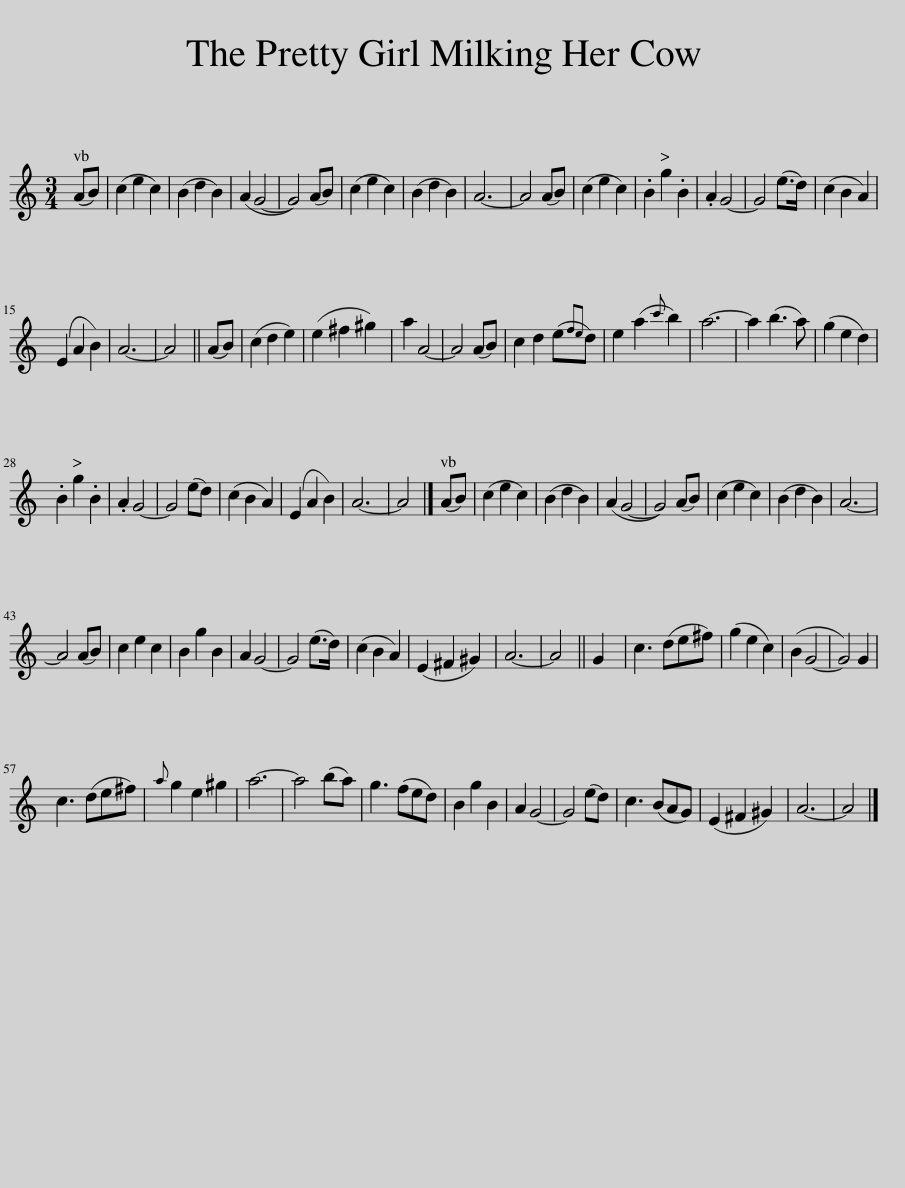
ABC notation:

X:1
L:1/8
M:3/4
I:linebreak $
K:C
V:1 treble
V:1
 (AB) | (c2 e2 c2) | (B2 d2 B2) | (A2 G4- | G4) (AB) | %5
 (c2 e2 c2) | (B2 d2 B2) | A6- | A4 (AB) | (c2 e2 c2) | %10
 .B2 g2 .B2 | .A2 G4- | G4 (e>d) | (c2 B2 A2) |$ (E2 A2 B2) | %15
 A6- | A4 || (AB) | (c2 d2 e2) | (e2 ^f2 ^g2) | %20
 a2 A4- | A4 (AB) | c2 d2 (e{fe}d) | e2 (a2{c'} b2) | a6- | %25
 a2 (b3 a) | (g2 e2 d2) |$ .B2 g2 .B2 | .A2 G4- | G4 (ed) | %30
 (c2 B2 A2) | (E2 A2 B2) | A6- | A4 |] (AB) | %35
 (c2 e2 c2) | (B2 d2 B2) | (A2 G4- | G4) (AB) | (c2 e2 c2) | %40
 (B2 d2 B2) | A6- |$ A4 (AB) | c2 e2 c2 | B2 g2 B2 | %45
 A2 G4- | G4 (e>d) | (c2 B2 A2) | (E2 ^F2 ^G2) | A6- | %50
 A4 || G2 | c3 (de^f) | (g2 e2 c2) | (B2 G4- | %55
 G4) G2 |$ c3 (de^f) |{a} g2 e2 ^g2 | a6- | a4 (ba) | %60
 g3 (fed) | B2 g2 B2 | A2 G4- | G4 (ed) | c3 (BAG) | %65
 (E2 ^F2 ^G2) | A6- | A4 |] %68
